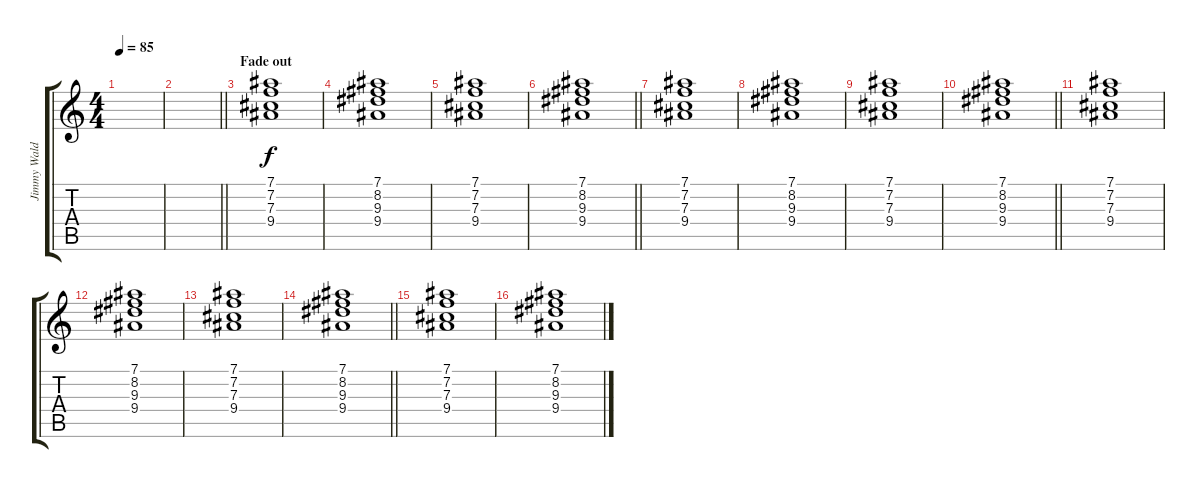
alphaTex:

\track ("Jimmy Waldo" "Jimmy Wald") {instrument rockorgan}
\staff {score tabs}
\tuning (Eb5 Bb4 Gb4 Db4 Ab3 Eb3) {hide}
\ts (4 4)
\tempo 85
\clef g2
\ks c
|
\barLineRight lightlight
|
\section ("" "Fade out")
(7.1 7.2 7.3 9.4).1 |
(7.1 8.2 9.3 9.4).1 |
(7.1 7.2 7.3 9.4).1 |
\barLineRight lightlight
(7.1 8.2 9.3 9.4).1 |
(7.1 7.2 7.3 9.4).1 |
(7.1 8.2 9.3 9.4).1 |
(7.1 7.2 7.3 9.4).1 |
\barLineRight lightlight
(7.1 8.2 9.3 9.4).1 |
(7.1 7.2 7.3 9.4).1 |
(7.1 8.2 9.3 9.4).1 |
(7.1 7.2 7.3 9.4).1 |
\barLineRight lightlight
(7.1 8.2 9.3 9.4).1 |
(7.1 7.2 7.3 9.4).1 |
(7.1 8.2 9.3 9.4).1
